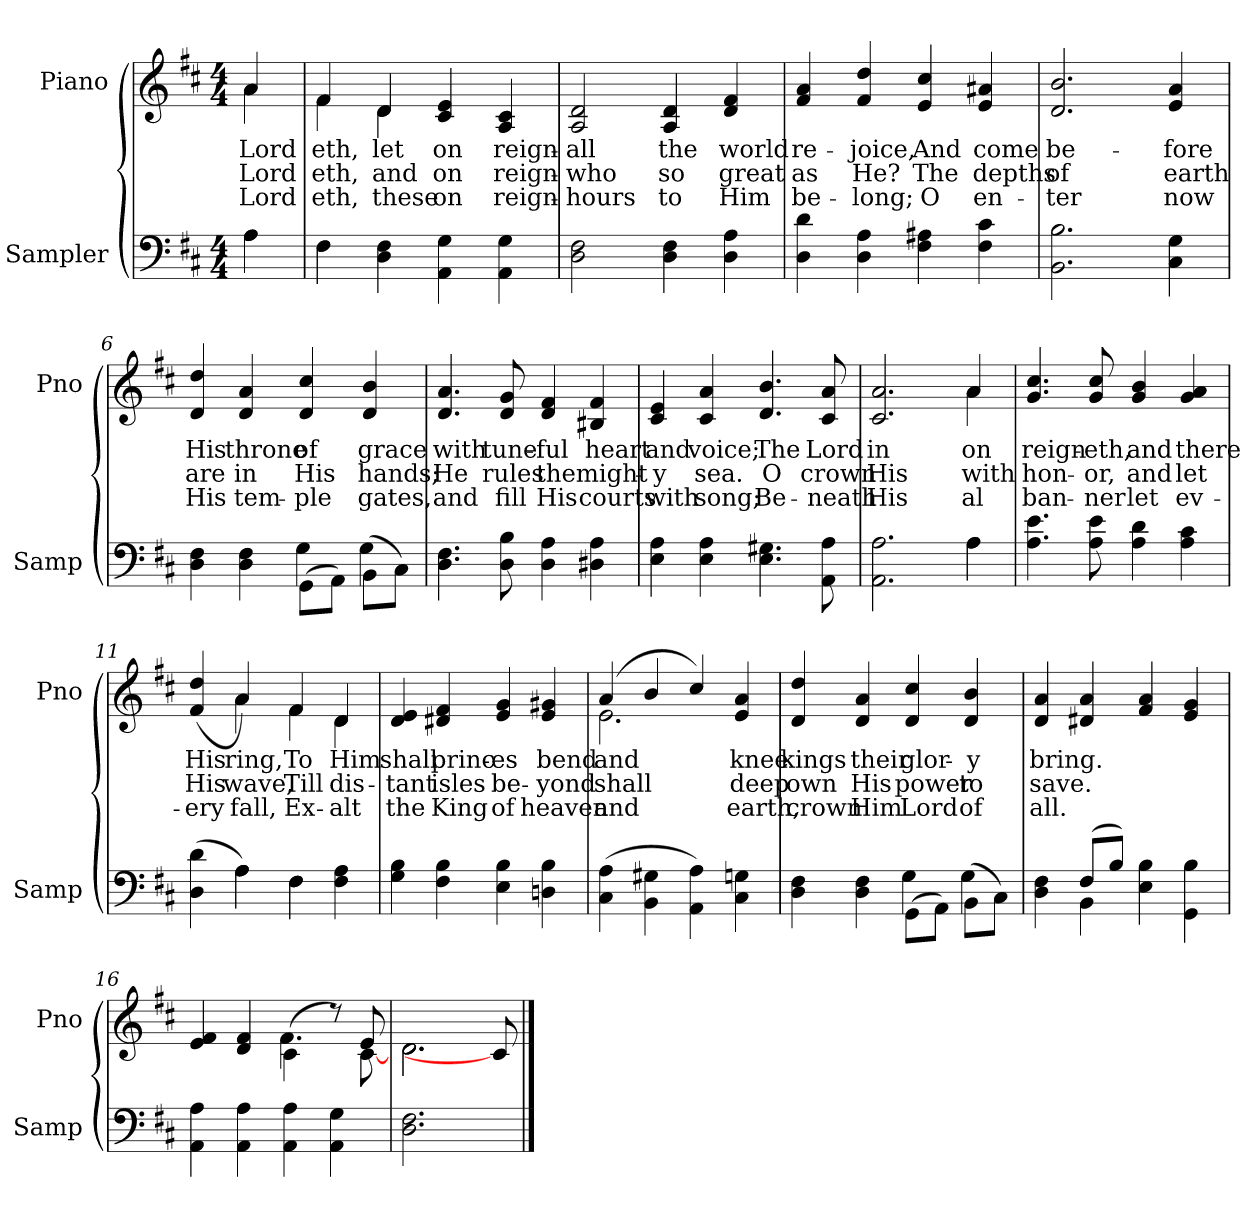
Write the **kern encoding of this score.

**kern	**kern	**text	**text	**text
*part2	*part1	*part1	*part1	*part1
*staff2	*staff1	*staff1	*staff1	*staff1
*I"Sampler	*I"Piano	*	*	*
*I'Samp	*I'Pno	*	*	*
*clefF4	*clefG2	*	*	*
*k[f#c#]	*k[f#c#]	*	*	*
*D:	*D:	*	*	*
*M4/4	*M4/4	*	*	*
=1	=1	=1	=1	=1
*^	*^	*	*	*
4A\	4A	4a/	4a	Lord	Lord	Lord
=2	=2	=2	=2	=2	=2	=2
4F#\	4F#	4f#/	4f#	-eth,	-eth,	-eth,
4D 4F#	2.ryy	4d/	4d	let	and	these
4AA 4G	.	4c# 4e	2ryy	-on	-on	-on
4AA 4G	.	4A 4c#	.	reign-	reign-	reign-
*v	*v	*	*	*	*	*
*	*v	*v	*	*	*
=3	=3	=3	=3	=3
2D 2F#	2A 2d	all	who	hours
4D 4F#	4A 4d	the	so	to
4D 4A	4d 4f#	world	great	Him
=4	=4	=4	=4	=4
4D 4d	4f# 4a	re-	as	be-
4D 4A	4f# 4dd	-joice,	He?	-long;
4F# 4A#X	4e 4cc#	And	The	O
4F# 4c#	4e 4a#X	come	depths	en-
=5	=5	=5	=5	=5
2.BB 2.B	2.d 2.b	be-	of	-ter
4C# 4G	4e 4a	-fore	earth	now
=6	=6	=6	=6	=6
*^	*	*	*	*
4D 4F#	2ryy	4d 4dd	His	are	His
4D 4F#	.	4d 4a	throne	in	tem-
(8GG\L	4G	4d 4cc#	of	His	-ple
8AA\J)	.	.	.	.	.
(8BB\L	4G	4d 4b	grace	hands;	gates,
8C#\J)	.	.	.	.	.
*v	*v	*	*	*	*
=7	=7	=7	=7	=7
4.D 4.F#	4.d 4.a	with	He	and
8D 8B	8d 8g	tune-	rules	fill
4D 4A	4d 4f#	-ful	the	His
4D#X 4A	4B#X 4f#	heart	might-	courts
=8	=8	=8	=8	=8
4E 4A	4c# 4e	and	-y	with
4E 4A	4c# 4a	voice;	sea.	song;
4.E 4.G#X	4.d 4.b	The	O	Be-
8AA 8A	8c# 8a	Lord	crown	-neath
=9	=9	=9	=9	=9
*^	*^	*	*	*
2.AA 2.A	2.ryy	2.c# 2.a	2.ryy	in	His	His
4A\	4A	4a/	4a	-on	with	-al
*v	*v	*	*	*	*	*
*	*v	*v	*	*	*
=10	=10	=10	=10	=10
4.A 4.e	4.g 4.cc#	reign-	hon-	ban-
8A 8e	8g 8cc#	-eth,	-or,	-ner
4A 4d	4g 4b	and	and	let
4A 4c#	4g 4a	there	let	ev-
=11	=11	=11	=11	=11
*^	*^	*	*	*
(4D 4d	4ryy	(4f# 4dd	4ryy	His	His	-ery
4A\)	4A	4a/)	4a	ring,	wave,	fall,
4F#\	4F#	4f#/	4f#	To	Till	Ex-
4F# 4A	4ryy	4d/	4d	Him	dis-	-alt
*v	*v	*	*	*	*	*
*	*v	*v	*	*	*
=12	=12	=12	=12	=12
4G 4B	4d 4e	shall	-tant	the
4F# 4B	4d#X 4f#	princ-	isles	King
4E 4B	4e 4g	-es	be-	of
4Dn 4B	4e 4g#X	bend	-yond	heaven
=13	=13	=13	=13	=13
*	*^	*	*	*
(4C# 4A	(4a/	2.e	and	shall	and
4BB 4G#X	4b/	.	.	.	.
4AA 4A)	4cc#/)	.	.	.	.
4C# 4Gn	4e 4a	4ryy	knee	deep	earth,
*	*v	*v	*	*	*
=14	=14	=14	=14	=14
*^	*	*	*	*
4D 4F#	2ryy	4d 4dd	kings	own	crown
4D 4F#	.	4d 4a	their	His	Him
(8GG\L	4G	4d 4cc#	glor-	power	Lord
8AA\J)	.	.	.	.	.
(8BB\L	4G	4d 4b	-y	to	of
8C#\J)	.	.	.	.	.
=15	=15	=15	=15	=15	=15
4D 4F#	4ryy	4d 4a	bring.	save.	all.
(8F#/L	4BB	4d#X 4a	.	.	.
8B/J)	.	.	.	.	.
4E 4B	2ryy	4f# 4a	.	.	.
4GG 4B	.	4e 4g	.	.	.
*v	*v	*	*	*	*
=16	=16	=16	=16	=16
*	*^	*	*	*
4AA 4A	4e 4f#	2ryy	.	.	.
4AA 4A	4d 4f#	.	.	.	.
4AA 4A	(4c#\	4.f#	.	.	.
4AA 4G	8r)	.	.	.	.
.	8e	[8c#	.	.	.
=17	=17	=17	=17	=17	=17
2.D 2.F#	2.d\	2.d	.	.	.
8ryy	8ryy	8c#]	.	.	.
*	*v	*v	*	*	*
==	==	==	==	==
*-	*-	*-	*-	*-
